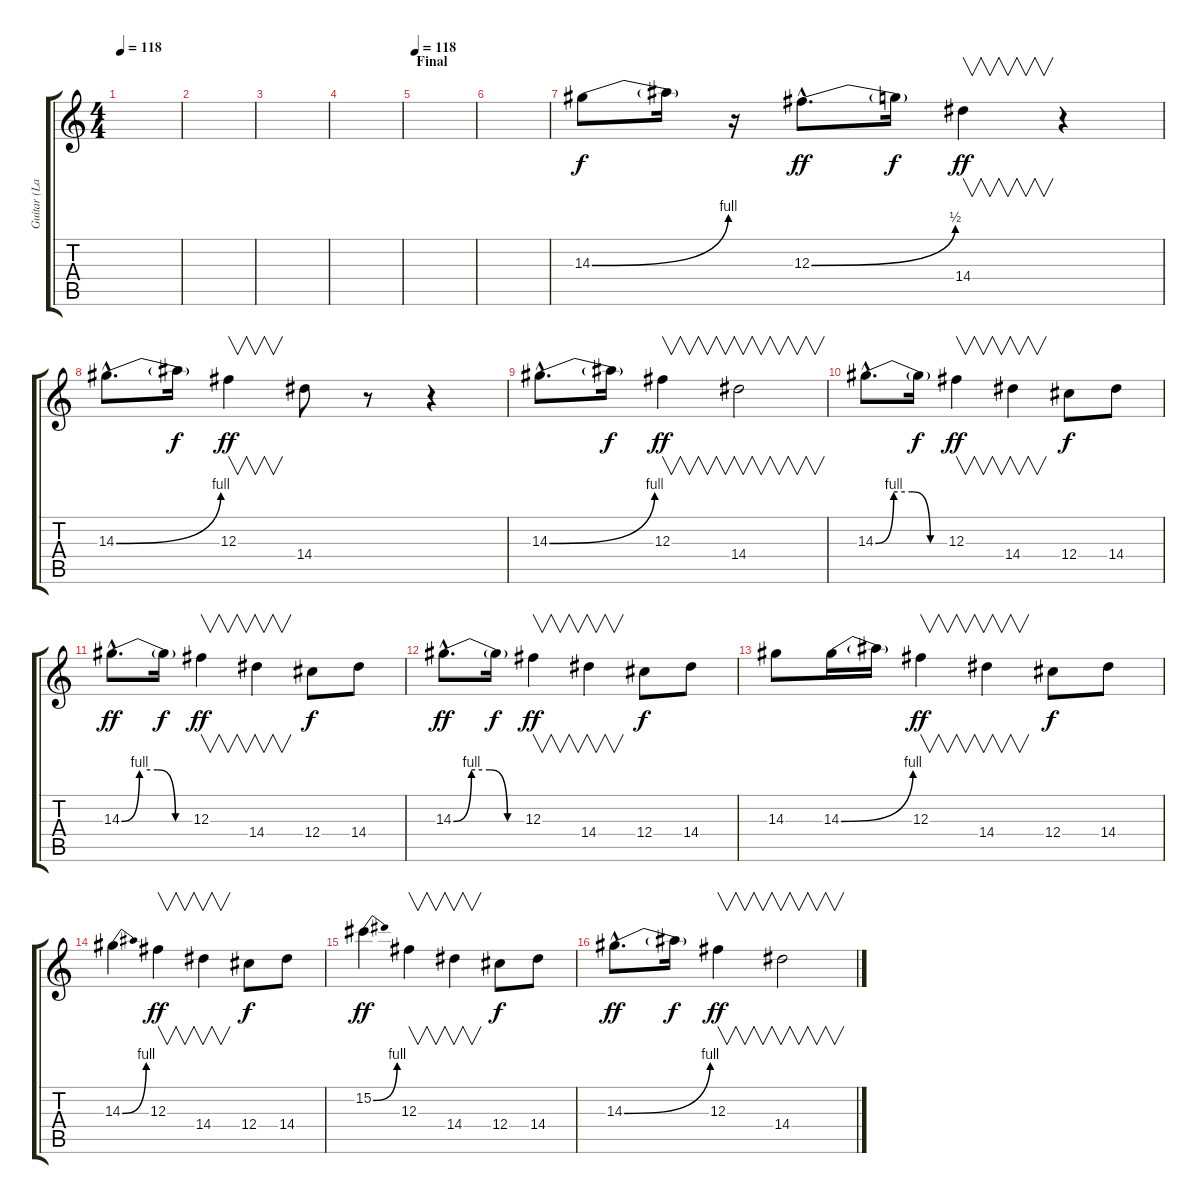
\track ("Guitar (Larry Lee)" "Guitar (La") {instrument overdrivenguitar}
\staff {score tabs}
\tuning (Eb4 Bb3 Gb3 Db3 Ab2 Eb2) {hide}
\ts (4 4)
\tempo 118
\clef g2
\ks c
|
|
|
|
\section ("" "Final")
\tempo 118
|
|
14.3{be (bend 0 0 60 4)}.8{volume 10} 14.3{t}.16 r.16 12.3{be (bend 0 0 60 2) hac}.8{d dy ff} 12.3{t}.16{dy f} 14.4.4{v dy ff} r.4 |
14.3{be (bend 0 0 60 4) hac}.8{d} 14.3{t}.16{dy f} 12.3.4{v dy ff} 14.4.8 r.8 r.4 |
14.3{be (bend 0 0 60 4) hac}.8{d} 14.3{t}.16{dy f} 12.3.4{v dy ff} 14.4.2{v} |
14.3{be (custom 0 0 15 4 30 4 45 0 60 0) hac}.8{d} 14.3{t}.16{dy f} 12.3.4{v dy ff} 14.4.4{v} 12.4.8{dy f} 14.4.8 |
14.3{be (custom 0 0 15 4 30 4 45 0 60 0) hac}.8{d dy ff} 14.3{t}.16{dy f} 12.3.4{v dy ff} 14.4.4{v} 12.4.8{dy f} 14.4.8 |
14.3{be (custom 0 0 15 4 30 4 45 0 60 0) hac}.8{d dy ff} 14.3{t}.16{dy f} 12.3.4{v dy ff} 14.4.4{v} 12.4.8{dy f} 14.4.8 |
14.3.8 14.3{be (bend 0 0 60 4)}.16 14.3{t}.16 12.3.4{v dy ff} 14.4.4{v} 12.4.8{dy f} 14.4.8 |
14.3{be (bend 0 0 60 4)}.4 12.3.4{v dy ff} 14.4.4{v} 12.4.8{dy f} 14.4.8 |
15.2{be (bend 0 0 60 4)}.4{dy ff} 12.3.4{v} 14.4.4{v} 12.4.8{dy f} 14.4.8 |
14.3{be (bend 0 0 60 4) hac}.8{d dy ff} 14.3{t}.16{dy f} 12.3.4{v dy ff} 14.4.2{v}
